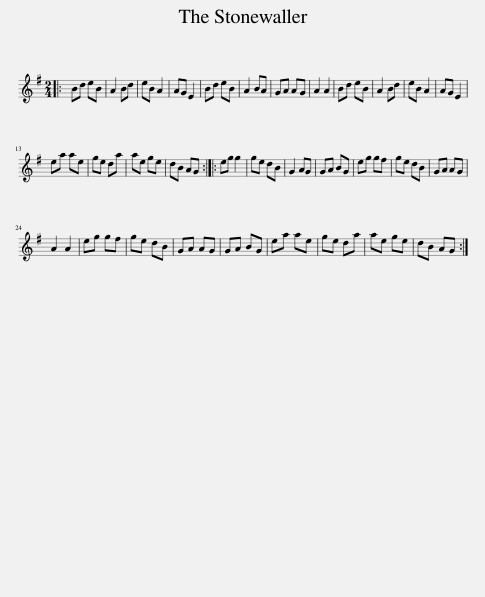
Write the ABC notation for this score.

X:1
L:1/8
M:2/4
I:linebreak $
K:Emin
V:1 treble
V:1
|: Bd eB | A2 Bd | eB A2 | AG E2 | Bd eB | %5
 A2 BA | GA AG | A2 A2 | Bd eB | A2 Bd | %10
 eB A2 | AG E2 |$ ea ae | ge da | ae ge | %15
 dB AG :: eg g2 | ge dB | G2 AG | GA BG | %20
 eg gf | ge dB | GA AG |$ A2 A2 | eg gf | %25
 ge dB | GA AG | GA BG | ea ae | ge da | %30
 ae ge | dB AG :| %32
